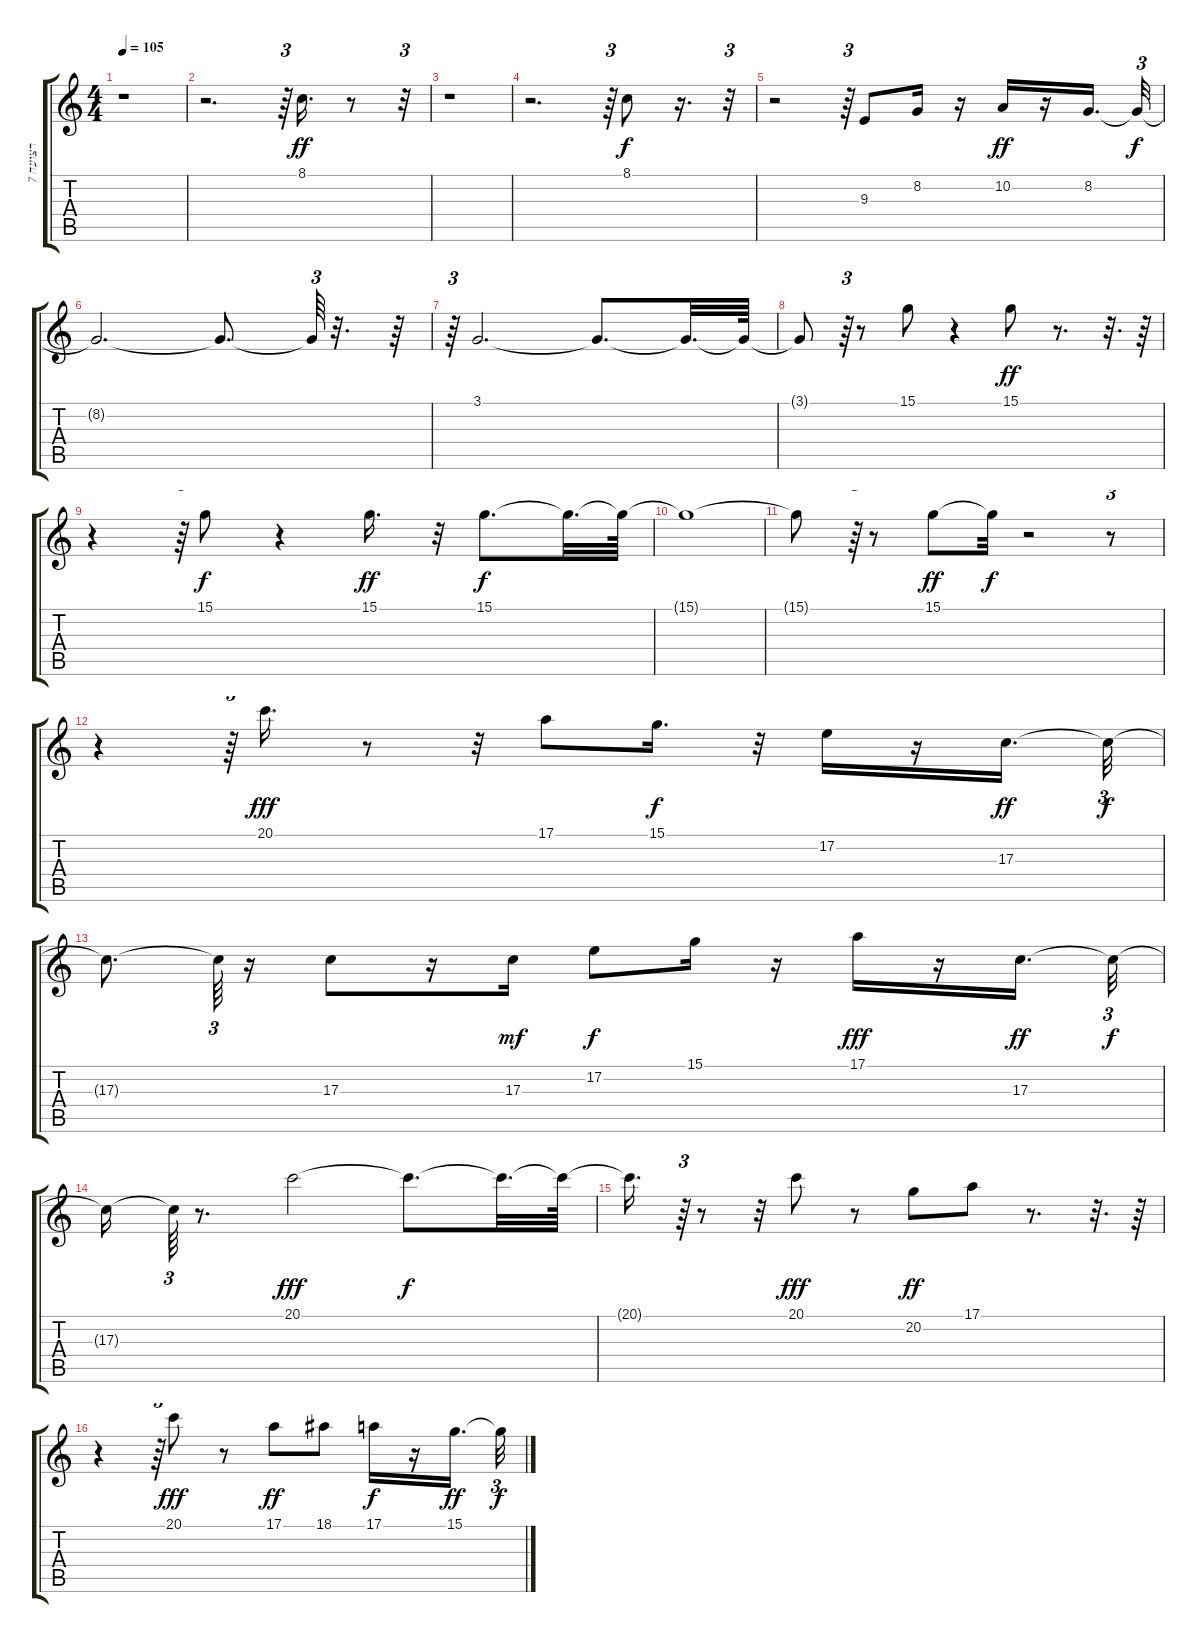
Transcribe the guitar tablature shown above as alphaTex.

\track ("רצועה 7" "רצועה 7") {instrument brasssection}
\staff {score tabs}
\tuning (E4 B3 G3 D3 A2 E2) {hide}
\ts (4 4)
\tempo 105
\clef g2
\ks c
r.1{dy f} |
r.2{d} r.64{tu (3 2)} 8.1.16{d dy ff} r.8 r.32{tu (3 2)} |
r.1 |
r.2{d} r.64{tu (3 2)} 8.1.8{dy f} r.16{d} r.32{tu (3 2)} |
r.2 r.64{tu (3 2)} 9.3.8 8.2.16 r.16 10.2.16{dy ff} r.16 8.2.16{d} 8.2{t}.32{tu (3 2) dy f} |
8.2{t}.2{d} 8.2{t}.8{d} 8.2{t}.64{tu (3 2)} r.32{d} r.64 |
r.64{tu (3 2)} 3.1.2{d} 3.1{t}.8{d} 3.1{t}.32{d} 3.1{t}.64 |
3.1{t}.8 r.64{tu (3 2)} r.8 15.1.8 r.4 15.1.8{dy ff} r.8{d} r.32{d} r.64 |
r.4 r.64{tu (3 2)} 15.1.8{dy f} r.4 15.1.16{d dy ff} r.32 15.1.8{d dy f} 15.1{t}.32{d} 15.1{t}.64 |
15.1{t}.1 |
15.1{t}.8 r.64{tu (3 2)} r.8 15.1.8{dy ff} 15.1{t}.32{dy f} r.2 r.8{tu (3 2)} |
r.4 r.64{tu (3 2)} 20.1.16{d dy fff} r.8 r.32 17.1.8 15.1.16{d dy f} r.32 17.2.16 r.16 17.3.16{d dy ff} 17.3{t}.32{tu (3 2) dy f} |
17.3{t}.8{d} 17.3{t}.64{tu (3 2)} r.16 17.3.8 r.16 17.3.16{dy mf} 17.2.8{dy f} 15.1.16 r.16 17.1.16{dy fff} r.16 17.3.16{d dy ff} 17.3{t}.32{tu (3 2) dy f} |
17.3{t}.16 17.3{t}.64{tu (3 2)} r.8{d} 20.1.2{dy fff} 20.1{t}.8{d dy f} 20.1{t}.32{d} 20.1{t}.64 |
20.1{t}.16{d} r.64{tu (3 2)} r.8 r.32 20.1.8{dy fff} r.8 20.2.8{dy ff} 17.1.8 r.8{d} r.32{d} r.64 |
r.4 r.64{tu (3 2)} 20.1.8{dy fff} r.8 17.1.8{dy ff} 18.1.8 17.1.16{dy f} r.16 15.1.16{d dy ff} 15.1{t}.32{tu (3 2) dy f}
